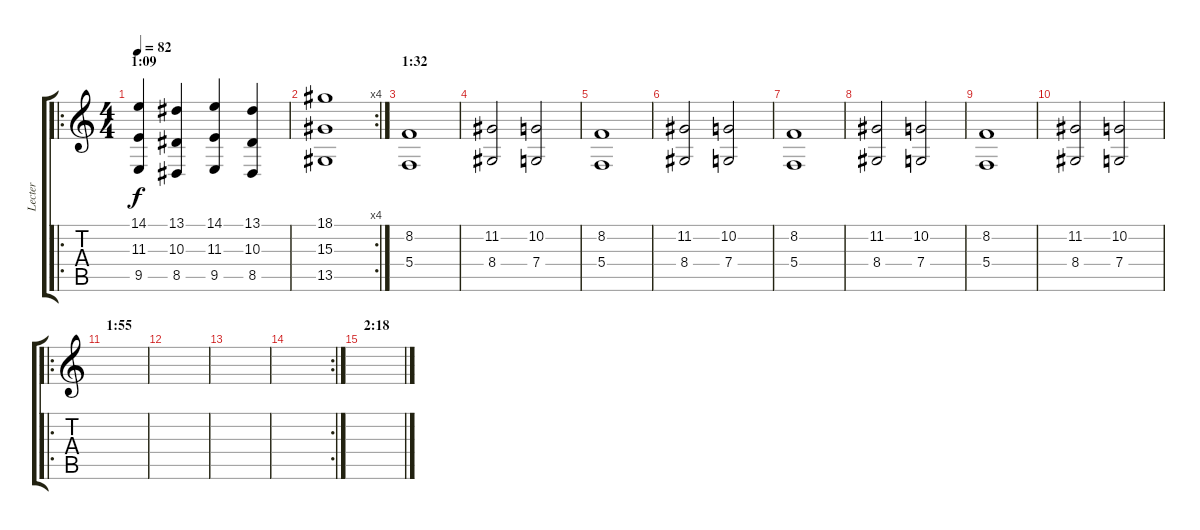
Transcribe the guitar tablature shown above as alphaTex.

\track ("Lecter" "Lecter") {instrument choiraahs}
\staff {score tabs}
\tuning (D4 A3 F3 C3 G2 D2) {hide}
\ro
\ts (4 4)
\section ("" "1:09")
\tempo 82
\clef g2
\ks c
(14.1 11.3 9.5).4{dy f} (13.1 10.3 8.5).4 (14.1 11.3 9.5).4 (13.1 10.3 8.5).4 |
\rc 4
(18.1 15.3 13.5).1 |
\section ("" "1:32")
(8.2 5.4).1 |
(11.2 8.4).2 (10.2 7.4).2 |
(8.2 5.4).1 |
(11.2 8.4).2 (10.2 7.4).2 |
(8.2 5.4).1 |
(11.2 8.4).2 (10.2 7.4).2 |
(8.2 5.4).1 |
(11.2 8.4).2 (10.2 7.4).2 |
\ro
\section ("" "1:55")
|
|
|
\rc 2
|
\section ("" "2:18")
